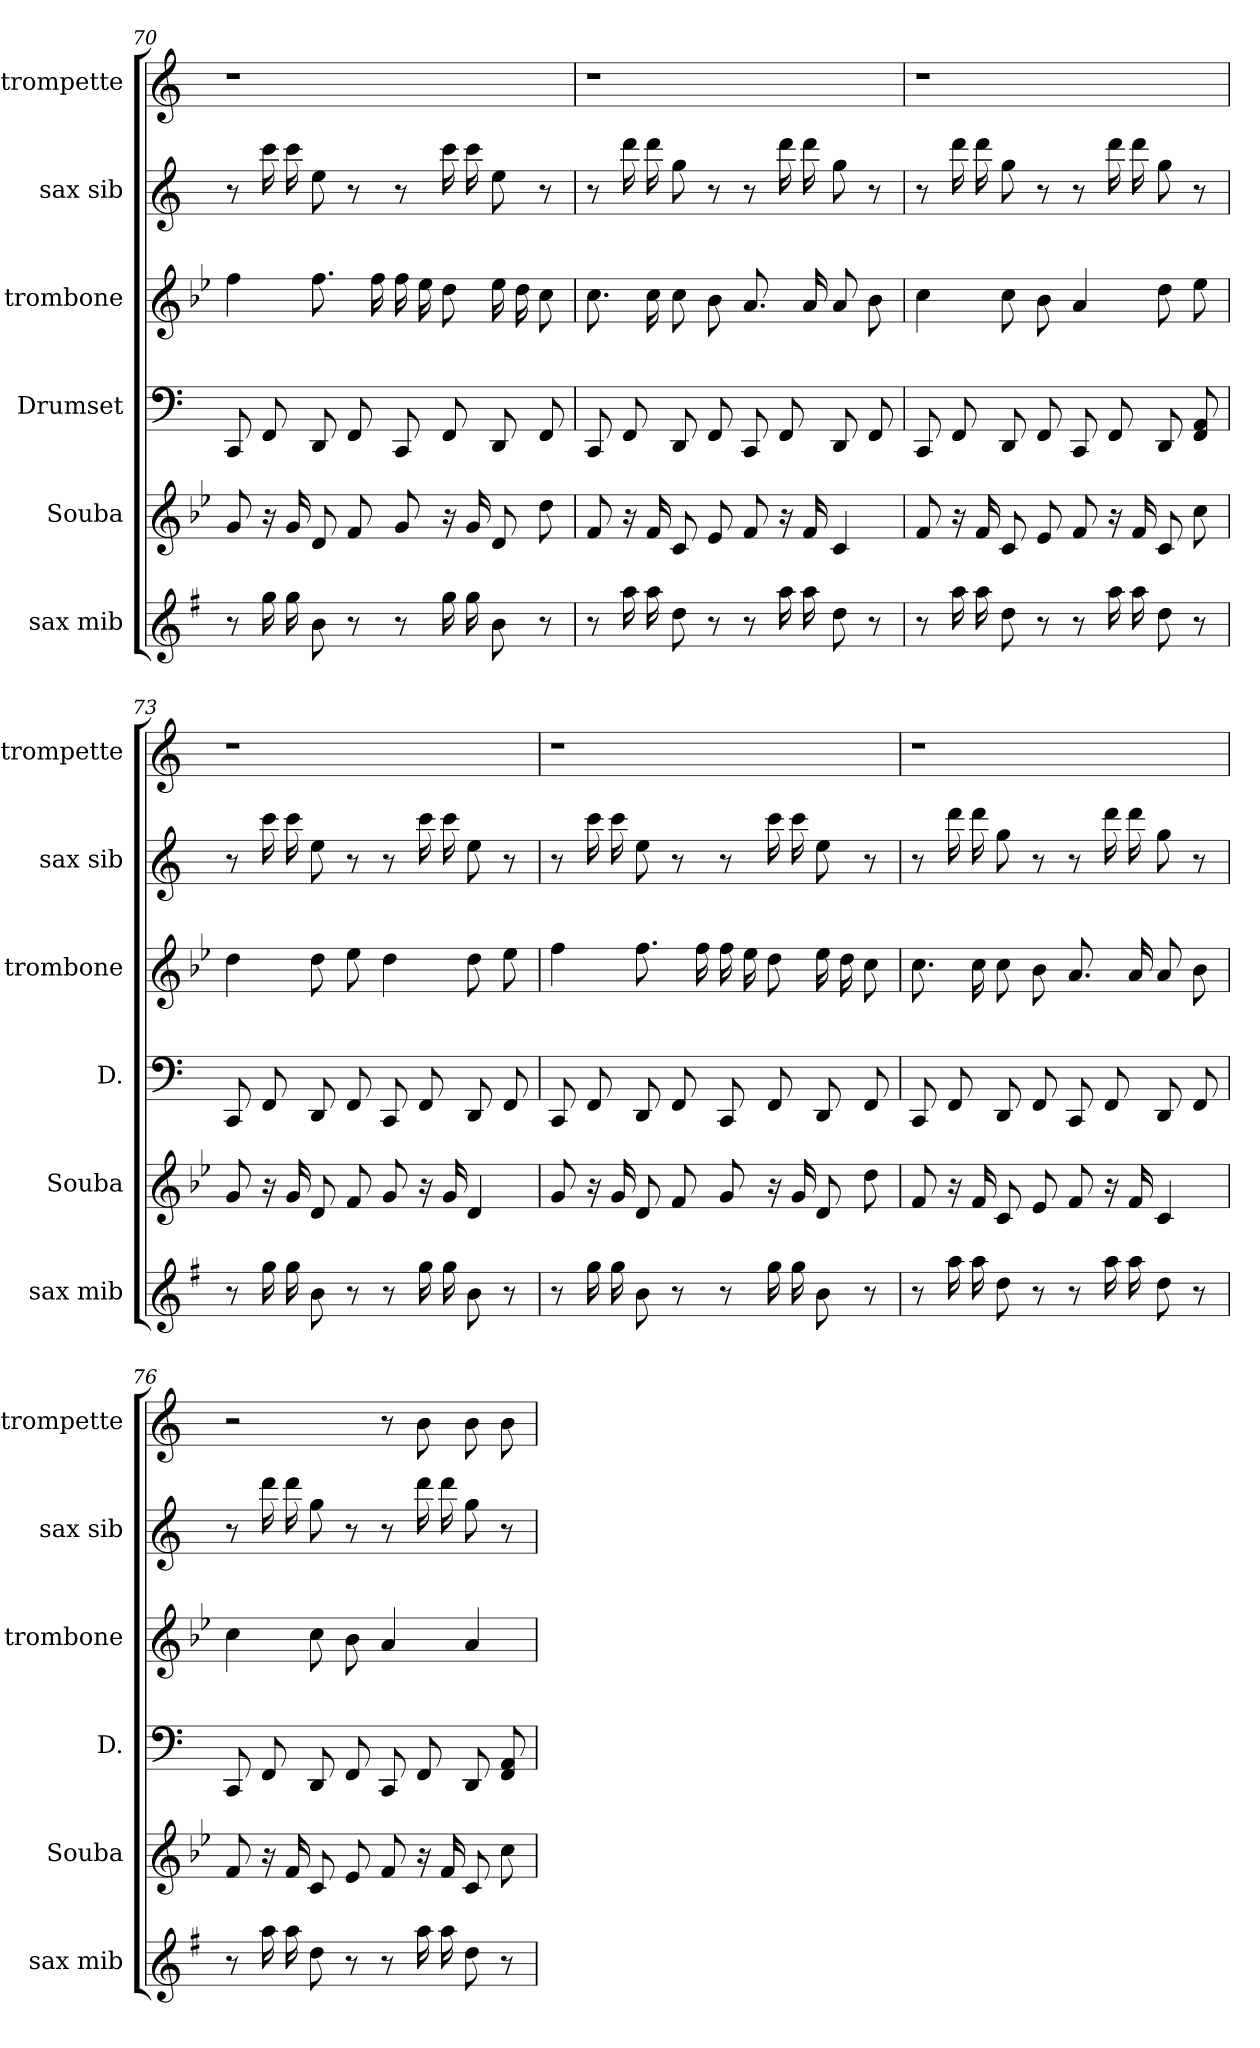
**kern	**kern	**kern	**kern	**kern	**kern
*part6	*part5	*part4	*part3	*part2	*part1
*staff6	*staff5	*staff4	*staff3	*staff2	*staff1
*I"sax mib	*I"Souba	*I"Drumset	*I"trombone	*I"sax sib	*I"trompette
*I'sax mib	*I'Souba	*I'D.	*I'trombone	*I'sax sib	*I'trompette
*clefG2	*clefG2	*clefF4	*clefG2	*clefG2	*clefG2
*ITrd-2c-3	*ITrd15c26	*	*ITrd8c14	*ITrd1c2	*ITrd1c2
*k[b-e-]	*k[b-e-]	*k[]	*k[b-e-]	*k[b-e-]	*k[b-e-]
=70	=70	=70	=70	=70	=70
8r	8GG	8CC	4f	8r	1r
16bb-	16r	8FF	.	16bb-	.
16bb-	16GG	.	.	16bb-	.
8dd	8DD	8DD	8.f	8dd	.
8r	8FF	8FF	.	8r	.
.	.	.	16f	.	.
8r	8GG	8CC	16f	8r	.
.	.	.	16e-	.	.
16bb-	16r	8FF	8d	16bb-	.
16bb-	16GG	.	.	16bb-	.
8dd	8DD	8DD	16e-	8dd	.
.	.	.	16d	.	.
8r	8D	8FF	8c	8r	.
=71	=71	=71	=71	=71	=71
8r	8FF	8CC	8.c	8r	1r
16ccc	16r	8FF	.	16ccc	.
16ccc	16FF	.	16c	16ccc	.
8ff	8CC	8DD	8c	8ff	.
8r	8EE-	8FF	8B-	8r	.
8r	8FF	8CC	8.A	8r	.
16ccc	16r	8FF	.	16ccc	.
16ccc	16FF	.	16A	16ccc	.
8ff	4CC	8DD	8A	8ff	.
8r	.	8FF	8B-	8r	.
=72	=72	=72	=72	=72	=72
8r	8FF	8CC	4c	8r	1r
16ccc	16r	8FF	.	16ccc	.
16ccc	16FF	.	.	16ccc	.
8ff	8CC	8DD	8c	8ff	.
8r	8EE-	8FF	8B-	8r	.
8r	8FF	8CC	4A	8r	.
16ccc	16r	8FF	.	16ccc	.
16ccc	16FF	.	.	16ccc	.
8ff	8CC	8DD	8d	8ff	.
8r	8C	8FF 8AA	8e-	8r	.
=73	=73	=73	=73	=73	=73
*	*	*MM110	*	*	*
8r	8GG	8CC	4d	8r	1r
16bb-	16r	8FF	.	16bb-	.
16bb-	16GG	.	.	16bb-	.
8dd	8DD	8DD	8d	8dd	.
8r	8FF	8FF	8e-	8r	.
8r	8GG	8CC	4d	8r	.
16bb-	16r	8FF	.	16bb-	.
16bb-	16GG	.	.	16bb-	.
8dd	4DD	8DD	8d	8dd	.
8r	.	8FF	8e-	8r	.
=74	=74	=74	=74	=74	=74
8r	8GG	8CC	4f	8r	1r
16bb-	16r	8FF	.	16bb-	.
16bb-	16GG	.	.	16bb-	.
8dd	8DD	8DD	8.f	8dd	.
8r	8FF	8FF	.	8r	.
.	.	.	16f	.	.
8r	8GG	8CC	16f	8r	.
.	.	.	16e-	.	.
16bb-	16r	8FF	8d	16bb-	.
16bb-	16GG	.	.	16bb-	.
8dd	8DD	8DD	16e-	8dd	.
.	.	.	16d	.	.
8r	8D	8FF	8c	8r	.
=75	=75	=75	=75	=75	=75
*	*	*MM115	*	*	*
8r	8FF	8CC	8.c	8r	1r
16ccc	16r	8FF	.	16ccc	.
16ccc	16FF	.	16c	16ccc	.
8ff	8CC	8DD	8c	8ff	.
8r	8EE-	8FF	8B-	8r	.
8r	8FF	8CC	8.A	8r	.
16ccc	16r	8FF	.	16ccc	.
16ccc	16FF	.	16A	16ccc	.
8ff	4CC	8DD	8A	8ff	.
8r	.	8FF	8B-	8r	.
=76	=76	=76	=76	=76	=76
8r	8FF	8CC	4c	8r	2r
16ccc	16r	8FF	.	16ccc	.
16ccc	16FF	.	.	16ccc	.
8ff	8CC	8DD	8c	8ff	.
8r	8EE-	8FF	8B-	8r	.
8r	8FF	8CC	4A	8r	8r
16ccc	16r	8FF	.	16ccc	8a
16ccc	16FF	.	.	16ccc	.
8ff	8CC	8DD	4A	8ff	8a
8r	8C	8FF 8AA	.	8r	8a
=	=	=	=	=	=
*-	*-	*-	*-	*-	*-
